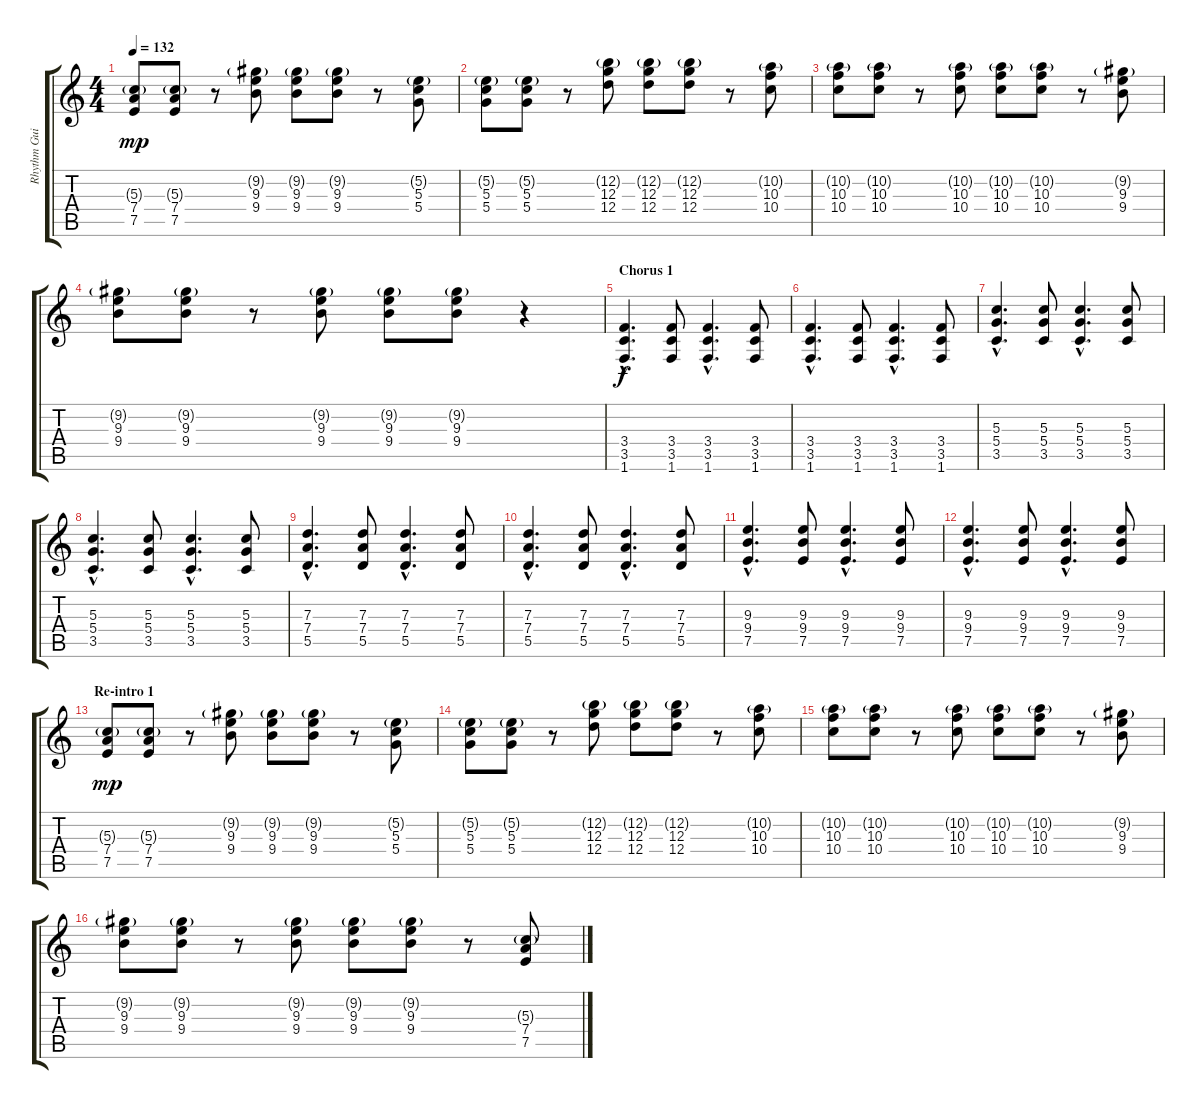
\track ("Rhythm Guitar 1" "Rhythm Gui") {instrument overdrivenguitar}
\staff {score tabs}
\tuning (E4 B3 G3 D3 A2 E2) {hide}
\ts (4 4)
\tempo 132
\clef g2
\ks c
(5.3{g} 7.4 7.5).8{dy mp} (5.3{g} 7.4 7.5).8 r.8 (9.2{g} 9.3 9.4).8 (9.2{g} 9.3 9.4).8 (9.2{g} 9.3 9.4).8 r.8 (5.2{g} 5.3 5.4).8 |
(5.2{g} 5.3 5.4).8 (5.2{g} 5.3 5.4).8 r.8 (12.2{g} 12.3 12.4).8 (12.2{g} 12.3 12.4).8 (12.2{g} 12.3 12.4).8 r.8 (10.2{g} 10.3 10.4).8 |
(10.2{g} 10.3 10.4).8 (10.2{g} 10.3 10.4).8 r.8 (10.2{g} 10.3 10.4).8 (10.2{g} 10.3 10.4).8 (10.2{g} 10.3 10.4).8 r.8 (9.2{g} 9.3 9.4).8 |
(9.2{g} 9.3 9.4).8 (9.2{g} 9.3 9.4).8 r.8 (9.2{g} 9.3 9.4).8 (9.2{g} 9.3 9.4).8 (9.2{g} 9.3 9.4).8 r.4 |
\section ("" "Chorus 1")
(3.4{hac} 3.5{hac} 1.6{hac}).4{d dy f} (3.4 3.5 1.6).8 (3.4{hac} 3.5{hac} 1.6{hac}).4{d} (3.4 3.5 1.6).8 |
(3.4{hac} 3.5{hac} 1.6{hac}).4{d} (3.4 3.5 1.6).8 (3.4{hac} 3.5{hac} 1.6{hac}).4{d} (3.4 3.5 1.6).8 |
(5.3{hac} 5.4{hac} 3.5{hac}).4{d} (5.3 5.4 3.5).8 (5.3{hac} 5.4{hac} 3.5{hac}).4{d} (5.3 5.4 3.5).8 |
(5.3{hac} 5.4{hac} 3.5{hac}).4{d} (5.3 5.4 3.5).8 (5.3{hac} 5.4{hac} 3.5{hac}).4{d} (5.3 5.4 3.5).8 |
(7.3{hac} 7.4{hac} 5.5{hac}).4{d} (7.3 7.4 5.5).8 (7.3{hac} 7.4{hac} 5.5{hac}).4{d} (7.3 7.4 5.5).8 |
(7.3{hac} 7.4{hac} 5.5{hac}).4{d} (7.3 7.4 5.5).8 (7.3{hac} 7.4{hac} 5.5{hac}).4{d} (7.3 7.4 5.5).8 |
(9.3{hac} 9.4{hac} 7.5{hac}).4{d} (9.3 9.4 7.5).8 (9.3{hac} 9.4{hac} 7.5{hac}).4{d} (9.3 9.4 7.5).8 |
(9.3{hac} 9.4{hac} 7.5{hac}).4{d} (9.3 9.4 7.5).8 (9.3{hac} 9.4{hac} 7.5{hac}).4{d} (9.3 9.4 7.5).8 |
\section ("" "Re-intro 1")
(5.3{g} 7.4 7.5).8{dy mp} (5.3{g} 7.4 7.5).8 r.8 (9.2{g} 9.3 9.4).8 (9.2{g} 9.3 9.4).8 (9.2{g} 9.3 9.4).8 r.8 (5.2{g} 5.3 5.4).8 |
(5.2{g} 5.3 5.4).8 (5.2{g} 5.3 5.4).8 r.8 (12.2{g} 12.3 12.4).8 (12.2{g} 12.3 12.4).8 (12.2{g} 12.3 12.4).8 r.8 (10.2{g} 10.3 10.4).8 |
(10.2{g} 10.3 10.4).8 (10.2{g} 10.3 10.4).8 r.8 (10.2{g} 10.3 10.4).8 (10.2{g} 10.3 10.4).8 (10.2{g} 10.3 10.4).8 r.8 (9.2{g} 9.3 9.4).8 |
(9.2{g} 9.3 9.4).8 (9.2{g} 9.3 9.4).8 r.8 (9.2{g} 9.3 9.4).8 (9.2{g} 9.3 9.4).8 (9.2{g} 9.3 9.4).8 r.8 (5.3{g} 7.4 7.5).8
